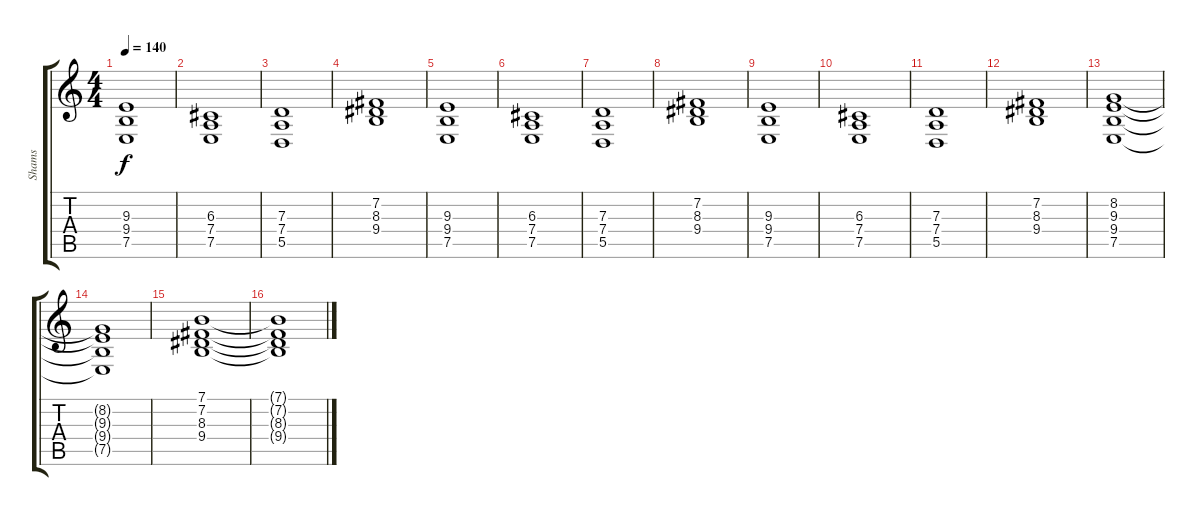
\track ("Shams" "Shams") {instrument stringensemble1}
\staff {score tabs}
\tuning (E4 B3 G3 D3 A2 E2) {hide}
\ts (4 4)
\tempo 140
\clef g2
\ks c
(9.3 9.4 7.5).1{dy f} |
(6.3 7.4 7.5).1 |
(7.3 7.4 5.5).1 |
(7.2 8.3 9.4).1 |
(9.3 9.4 7.5).1 |
(6.3 7.4 7.5).1 |
(7.3 7.4 5.5).1 |
(7.2 8.3 9.4).1 |
(9.3 9.4 7.5).1 |
(6.3 7.4 7.5).1 |
(7.3 7.4 5.5).1 |
(7.2 8.3 9.4).1 |
(8.2 9.3 9.4 7.5).1 |
(8.2{t} 9.3{t} 9.4{t} 7.5{t}).1 |
(7.1 7.2 8.3 9.4).1 |
(7.1{t} 7.2{t} 8.3{t} 9.4{t}).1
